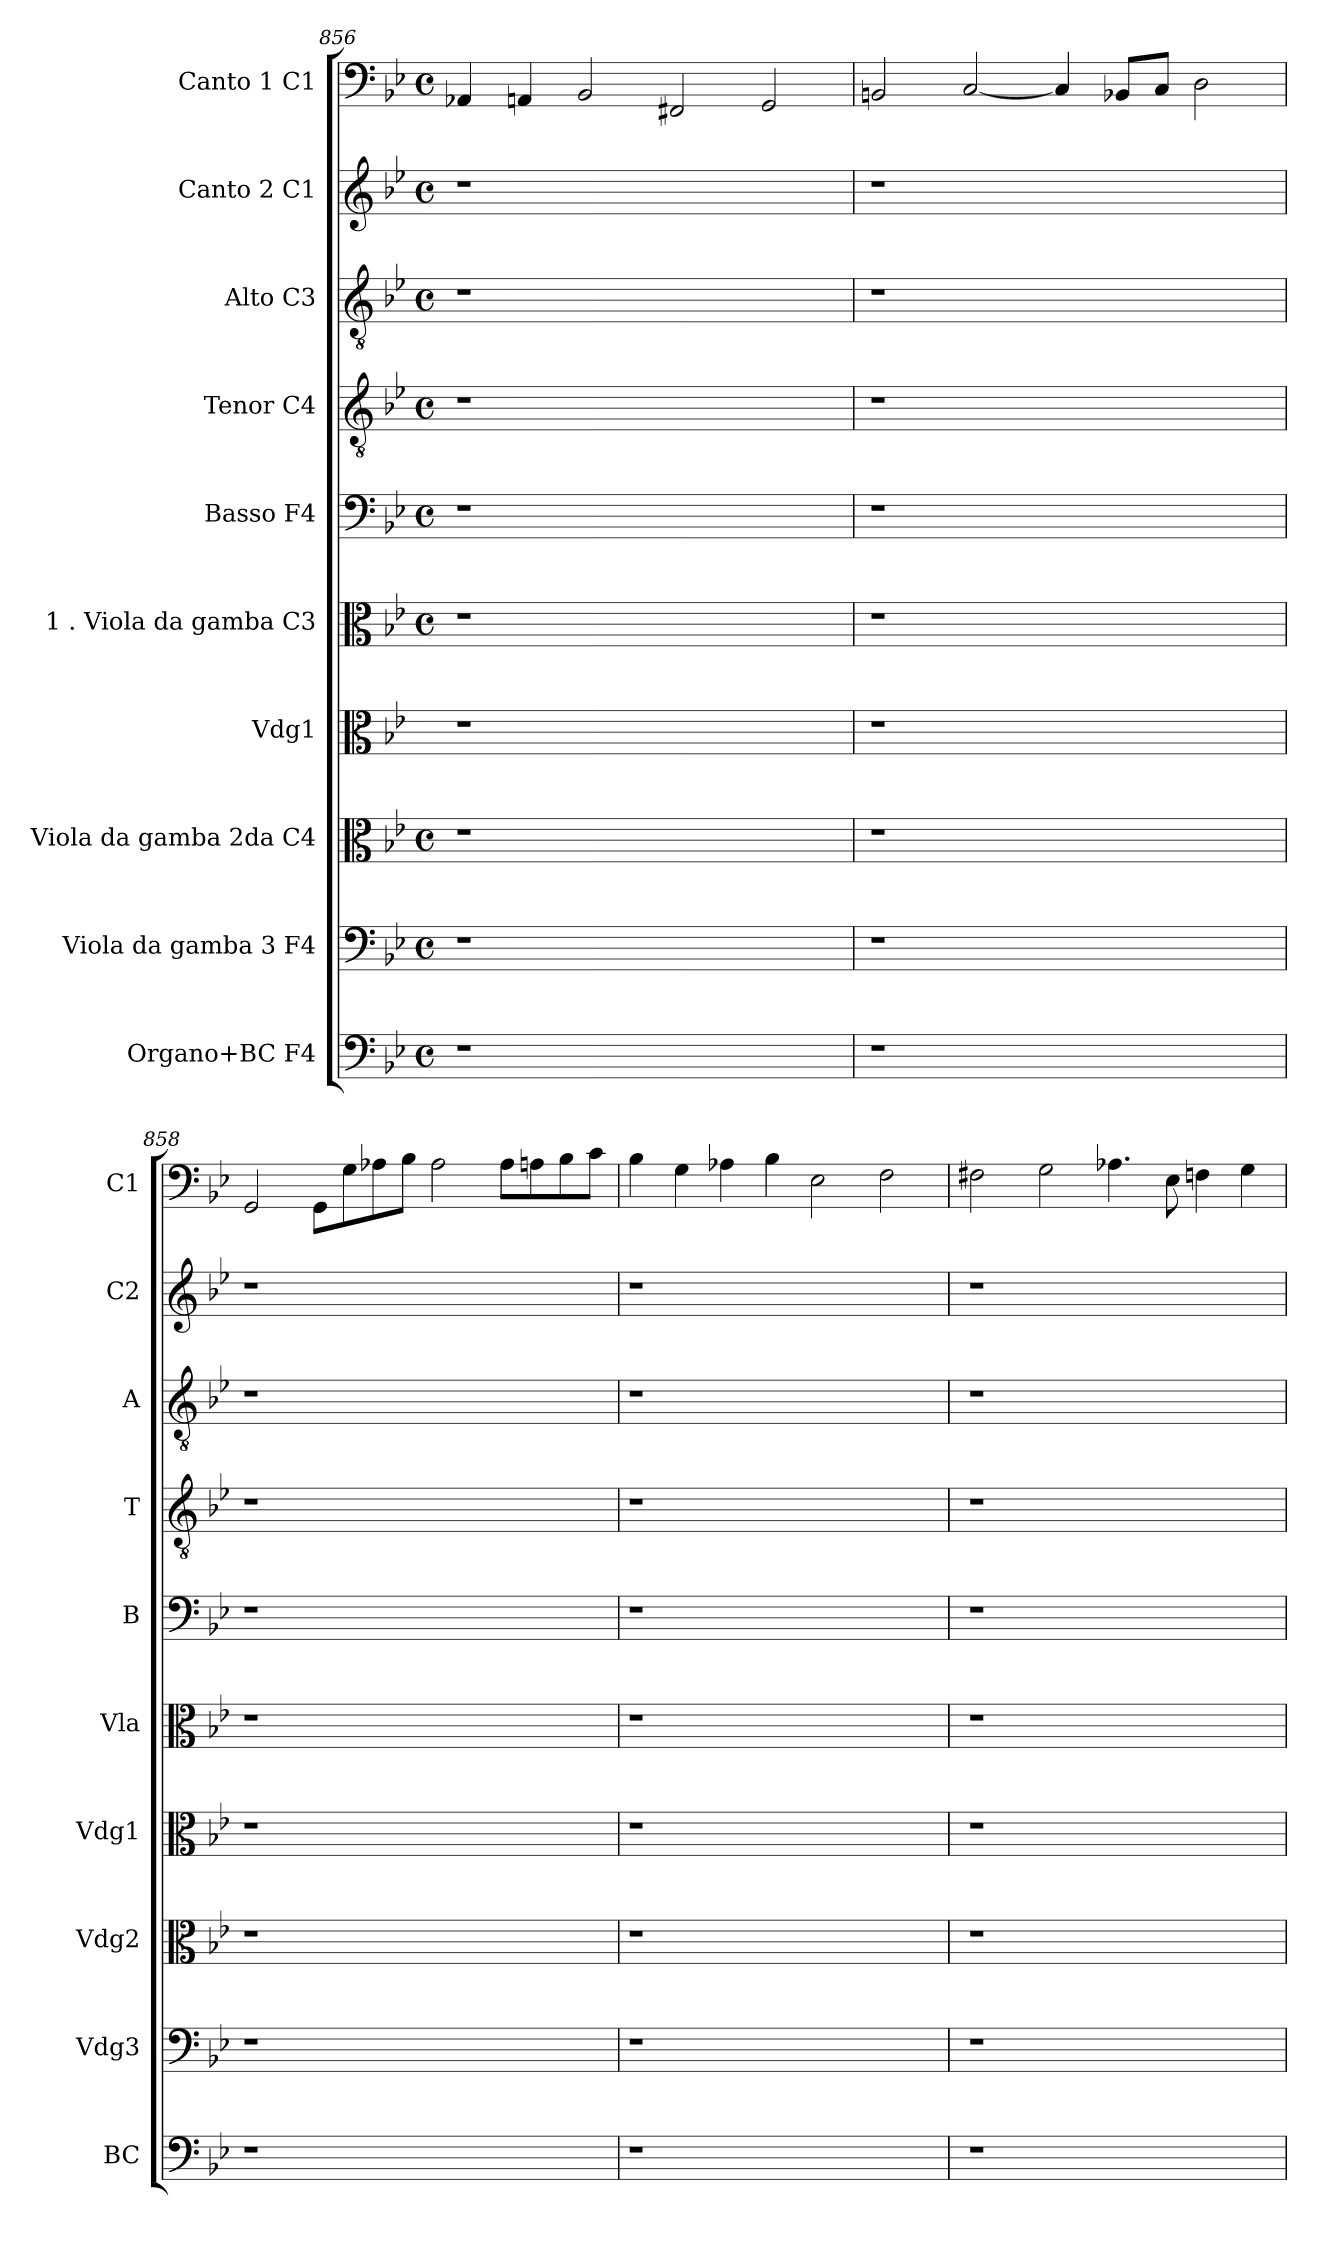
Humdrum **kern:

**kern	**kern	**kern	**kern	**kern	**kern	**kern	**kern	**kern	**kern
*part10	*part9	*part8	*part7	*part6	*part5	*part4	*part3	*part2	*part1
*staff10	*staff9	*staff8	*staff7	*staff6	*staff5	*staff4	*staff3	*staff2	*staff1
*I"Organo+BC F4	*I"Viola da gamba 3 F4	*I"Viola da gamba 2da C4	*I"Vdg1	*I"1 . Viola da gamba C3	*I"Basso F4	*I"Tenor C4	*I"Alto C3	*I"Canto 2 C1	*I"Canto 1 C1
*I'BC	*I'Vdg3	*I'Vdg2	*I'Vdg1	*I'Vla	*I'B	*I'T	*I'A	*I'C2	*I'C1
*clefF4	*clefF4	*clefC3	*clefC3	*clefC3	*clefF4	*clefGv2	*clefGv2	*clefG2	*clefF4
*k[b-e-]	*k[b-e-]	*k[b-e-]	*k[b-e-]	*k[b-e-]	*k[b-e-]	*k[b-e-]	*k[b-e-]	*k[b-e-]	*k[b-e-]
*B-:	*B-:	*B-:	*B-:	*B-:	*B-:	*B-:	*B-:	*B-:	*B-:
*M4/4	*M4/4	*M4/4	*	*M4/4	*M4/4	*M4/4	*M4/4	*M4/4	*M4/4
*met(c)	*met(c)	*met(c)	*	*met(c)	*met(c)	*met(c)	*met(c)	*met(c)	*met(c)
=856	=856	=856	=856	=856	=856	=856	=856	=856	=856
1r	1r	1r	1r	1r	1r	1r	1r	1r	4AA-X/
.	.	.	.	.	.	.	.	.	4AAn/
.	.	.	.	.	.	.	.	.	2BB-/
1ryy	1ryy	1ryy	1ryy	1ryy	1ryy	1ryy	1ryy	1ryy	2FF#X/
.	.	.	.	.	.	.	.	.	2GG/
=857	=857	=857	=857	=857	=857	=857	=857	=857	=857
1r	1r	1r	1r	1r	1r	1r	1r	1r	2BBn/
.	.	.	.	.	.	.	.	.	[<2C/
1ryy	1ryy	1ryy	1ryy	1ryy	1ryy	1ryy	1ryy	1ryy	4C/]
.	.	.	.	.	.	.	.	.	8BB-X/L
.	.	.	.	.	.	.	.	.	8C/J
.	.	.	.	.	.	.	.	.	2D\
!!LO:LB:g=z
=858	=858	=858	=858	=858	=858	=858	=858	=858	=858
1r	1r	1r	1r	1r	1r	1r	1r	1r	2GG/
.	.	.	.	.	.	.	.	.	8GG\L
.	.	.	.	.	.	.	.	.	8G\
.	.	.	.	.	.	.	.	.	8A-X\
.	.	.	.	.	.	.	.	.	8B-\J
1ryy	1ryy	1ryy	1ryy	1ryy	1ryy	1ryy	1ryy	1ryy	2A-\
.	.	.	.	.	.	.	.	.	8A-\L
.	.	.	.	.	.	.	.	.	8An\
.	.	.	.	.	.	.	.	.	8B-\
.	.	.	.	.	.	.	.	.	8c\J
=859	=859	=859	=859	=859	=859	=859	=859	=859	=859
1r	1r	1r	1r	1r	1r	1r	1r	1r	4B-\
.	.	.	.	.	.	.	.	.	4G\
.	.	.	.	.	.	.	.	.	4A-X\
.	.	.	.	.	.	.	.	.	4B-\
1ryy	1ryy	1ryy	1ryy	1ryy	1ryy	1ryy	1ryy	1ryy	2E-\
.	.	.	.	.	.	.	.	.	2F\
=860	=860	=860	=860	=860	=860	=860	=860	=860	=860
1r	1r	1r	1r	1r	1r	1r	1r	1r	2F#X\
.	.	.	.	.	.	.	.	.	2G\
1ryy	1ryy	1ryy	1ryy	1ryy	1ryy	1ryy	1ryy	1ryy	4.A-X\
.	.	.	.	.	.	.	.	.	8E-\
.	.	.	.	.	.	.	.	.	4Fn\
.	.	.	.	.	.	.	.	.	4G\
=	=	=	=	=	=	=	=	=	=
*-	*-	*-	*-	*-	*-	*-	*-	*-	*-
